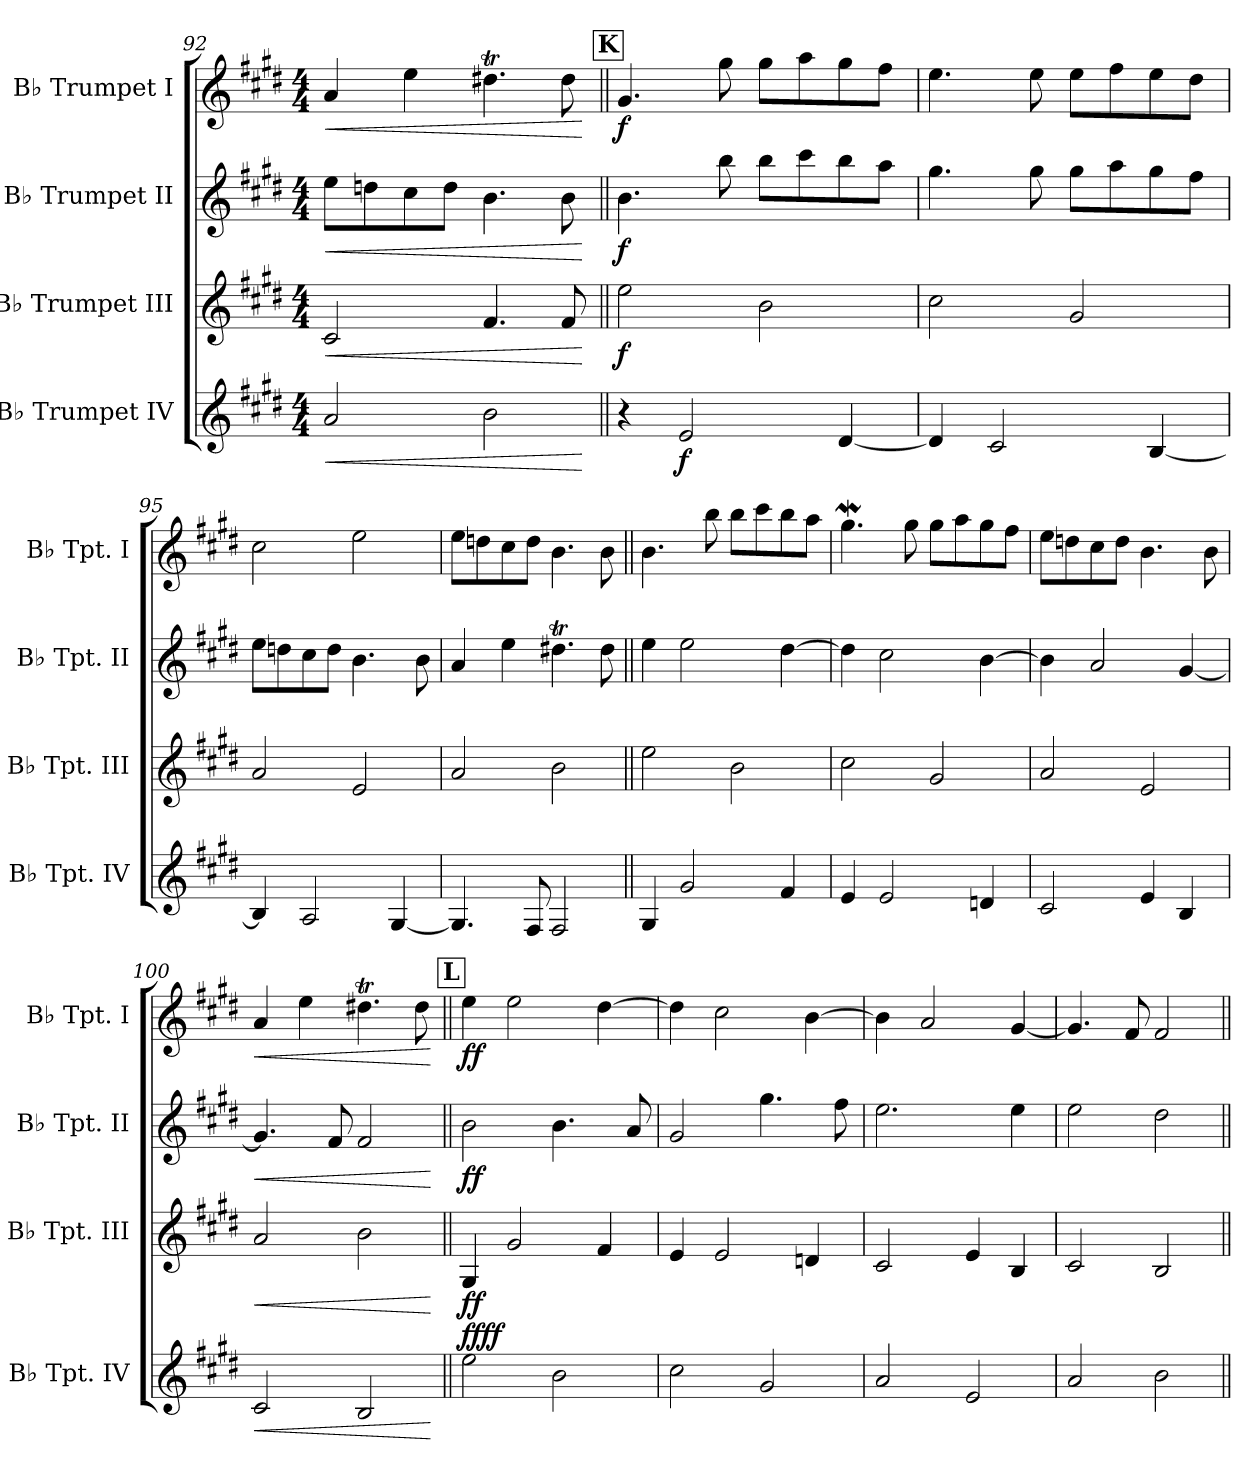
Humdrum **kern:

**kern	**dynam	**kern	**dynam	**kern	**dynam	**kern	**dynam
*part4	*part4	*part3	*part3	*part2	*part2	*part1	*part1
*staff4	*staff4	*staff3	*staff3	*staff2	*staff2	*staff1	*staff1
*I"B♭ Trumpet IV	*	*I"B♭ Trumpet III	*	*I"B♭ Trumpet II	*	*I"B♭ Trumpet I	*
*I'B♭ Tpt. IV	*	*I'B♭ Tpt. III	*	*I'B♭ Tpt. II	*	*I'B♭ Tpt. I	*
*clefG2	*	*clefG2	*	*clefG2	*	*clefG2	*
*ITrd1c2	*	*ITrd1c2	*	*ITrd1c2	*	*ITrd1c2	*
*k[f#c#]	*	*k[f#c#]	*	*k[f#c#]	*	*k[f#c#]	*
*M4/4	*	*M4/4	*	*M4/4	*	*M4/4	*
=92	=92	=92	=92	=92	=92	=92	=92
!	!LO:HP:b	!	!LO:HP:b	!	!LO:HP:b	!	!LO:HP:b
2g/	<	2B/	<	8dd\L	<	4g/	<
.	.	.	.	8ccn\	.	.	.
.	.	.	.	8b\	.	4dd\	.
.	.	.	.	8cc\J	.	.	.
2a\	.	4.e/	.	4.a\	.	4.cc#Xt\	.
.	.	8e/	.	8a\	.	8cc#\	.
.	[	.	[	.	[	.	[
!!LO:REH:place=s1:a:B:fs=14:t=K
=93||	=93||	=93||	=93||	=93||	=93||	=93||	=93||
!	!	!	!LO:DY:b	!	!LO:DY:b	!	!LO:DY:b
4r	.	2dd\	f	4.a\	f	4.f#/	f
!	!LO:DY:b	!	!	!	!	!	!
2d/	f	.	.	.	.	.	.
.	.	.	.	8aa\	.	8ff#\	.
.	.	2a\	.	8aa\L	.	8ff#\L	.
.	.	.	.	8bb\	.	8gg\	.
[4c#/	.	.	.	8aa\	.	8ff#\	.
.	.	.	.	8gg\J	.	8ee\J	.
=94	=94	=94	=94	=94	=94	=94	=94
4c#/]	.	2b\	.	4.ff#\	.	4.dd\	.
2B/	.	.	.	.	.	.	.
.	.	.	.	8ff#\	.	8dd\	.
.	.	2f#/	.	8ff#\L	.	8dd\L	.
.	.	.	.	8gg\	.	8ee\	.
[4A/	.	.	.	8ff#\	.	8dd\	.
.	.	.	.	8ee\J	.	8cc#\J	.
!!LO:LB:g=z
=95	=95	=95	=95	=95	=95	=95	=95
4A/]	.	2g/	.	8dd\L	.	2b\	.
.	.	.	.	8ccn\	.	.	.
2G/	.	.	.	8b\	.	.	.
.	.	.	.	8cc\J	.	.	.
.	.	2d/	.	4.a\	.	2dd\	.
[4F#/	.	.	.	.	.	.	.
.	.	.	.	8a\	.	.	.
=96	=96	=96	=96	=96	=96	=96	=96
4.F#/]	.	2g/	.	4g/	.	8dd\L	.
.	.	.	.	.	.	8ccn\	.
.	.	.	.	4dd\	.	8b\	.
8E/	.	.	.	.	.	8cc\J	.
2E/	.	2a\	.	4.cc#Xt\	.	4.a\	.
.	.	.	.	8cc#\	.	8a\	.
=97||	=97||	=97||	=97||	=97||	=97||	=97||	=97||
4F#/	.	2dd\	.	4dd\	.	4.a\	.
2f#/	.	.	.	2dd\	.	.	.
.	.	.	.	.	.	8aa\	.
.	.	2a\	.	.	.	8aa\L	.
.	.	.	.	.	.	8bb\	.
4e/	.	.	.	[4cc#\	.	8aa\	.
.	.	.	.	.	.	8gg\J	.
=98	=98	=98	=98	=98	=98	=98	=98
4d/	.	2b\	.	4cc#\]	.	4.ff#W\	.
2d/	.	.	.	2b\	.	.	.
.	.	.	.	.	.	8ff#\	.
.	.	2f#/	.	.	.	8ff#\L	.
.	.	.	.	.	.	8gg\	.
4cn/	.	.	.	[4a\	.	8ff#\	.
.	.	.	.	.	.	8ee\J	.
=99	=99	=99	=99	=99	=99	=99	=99
2B/	.	2g/	.	4a\]	.	8dd\L	.
.	.	.	.	.	.	8ccn\	.
.	.	.	.	2g/	.	8b\	.
.	.	.	.	.	.	8cc\J	.
4d/	.	2d/	.	.	.	4.a\	.
4A/	.	.	.	[4f#/	.	.	.
.	.	.	.	.	.	8a\	.
!!LO:LB:g=z
=100	=100	=100	=100	=100	=100	=100	=100
!	!LO:HP:b	!	!LO:HP:b	!	!LO:HP:b	!	!LO:HP:b
2B/	<	2g/	<	4.f#/]	<	4g/	<
.	.	.	.	.	.	4dd\	.
.	.	.	.	8e/	.	.	.
2A/	.	2a\	.	2e/	.	4.cc#Xt\	.
.	.	.	.	.	.	8cc#\	.
.	[	.	[	.	[	.	[
!!LO:REH:place=s1:a:B:fs=14:t=L
=101||	=101||	=101||	=101||	=101||	=101||	=101||	=101||
!	!LO:DY:a	!	!	!	!	!	!
!	!LO:DY:n=1:b	!	!LO:DY:b	!	!LO:DY:b	!	!LO:DY:b
2dd\	ff ff	4F#/	ff	2a\	ff	4dd\	ff
.	.	2f#/	.	.	.	2dd\	.
2a\	.	.	.	4.a\	.	.	.
.	.	4e/	.	.	.	[4cc#\	.
.	.	.	.	8g/	.	.	.
=102	=102	=102	=102	=102	=102	=102	=102
2b\	.	4d/	.	2f#/	.	4cc#\]	.
.	.	2d/	.	.	.	2b\	.
2f#/	.	.	.	4.ff#\	.	.	.
.	.	4cn/	.	.	.	[4a\	.
.	.	.	.	8ee\	.	.	.
=103	=103	=103	=103	=103	=103	=103	=103
2g/	.	2B/	.	2.dd\	.	4a\]	.
.	.	.	.	.	.	2g/	.
2d/	.	4d/	.	.	.	.	.
.	.	4A/	.	4dd\	.	[4f#/	.
=104	=104	=104	=104	=104	=104	=104	=104
2g/	.	2B/	.	2dd\	.	4.f#/]	.
.	.	.	.	.	.	8e/	.
2a\	.	2A/	.	2cc#\	.	2e/	.
=||	=||	=||	=||	=||	=||	=||	=||
*-	*-	*-	*-	*-	*-	*-	*-
